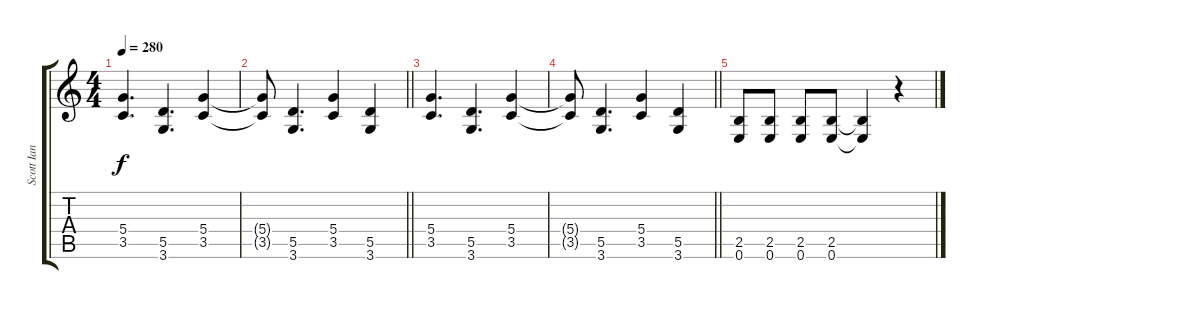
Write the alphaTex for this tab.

\track ("Scott Ian" "Scott Ian") {instrument distortionguitar}
\staff {score tabs}
\tuning (E4 B3 G3 D3 A2 E2) {hide}
\ts (4 4)
\tempo 280
\clef g2
\ks c
(5.4 3.5).4{d dy f} (5.5 3.6).4{d} (5.4 3.5).4 |
\barLineRight lightlight
(5.4{t} 3.5{t}).8 (5.5 3.6).4{d} (5.4 3.5).4 (5.5 3.6).4 |
(5.4 3.5).4{d} (5.5 3.6).4{d} (5.4 3.5).4 |
\barLineRight lightlight
(5.4{t} 3.5{t}).8 (5.5 3.6).4{d} (5.4 3.5).4 (5.5 3.6).4 |
(2.5 0.6).8 (2.5 0.6).8 (2.5 0.6).8 (2.5 0.6).8 (2.5{t} 0.6{t}).4 r.4
